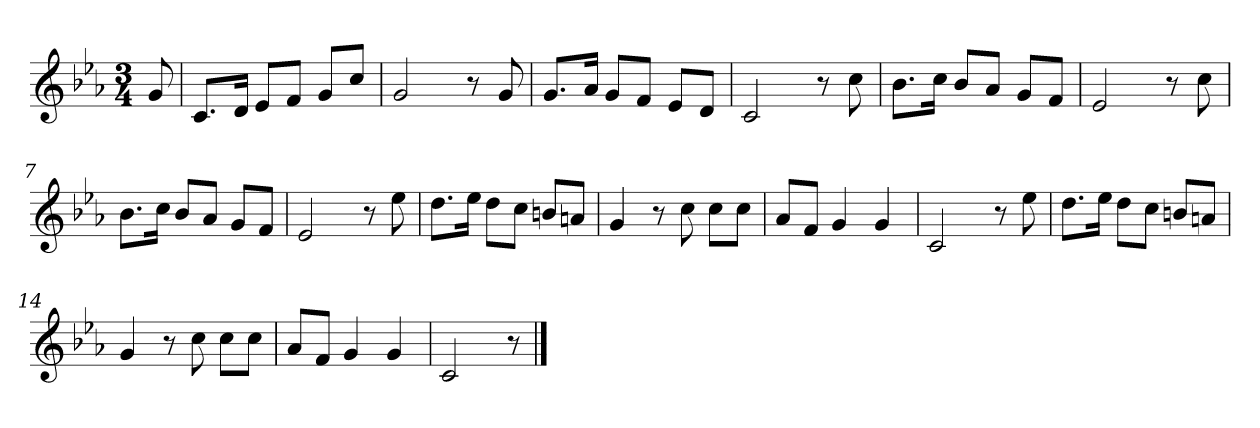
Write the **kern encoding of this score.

**kern
*part1
*staff1
*k[b-e-a-]
*M3/4
*MM120
=
8g
=1
8.cL
16dJk
8e-L
8fJ
8gL
8ccJ
=2
2g
8r
8g
=3
8.gL
16a-Jk
8gL
8fJ
8e-L
8dJ
=4
2c
8r
8cc
=5
8.b-L
16ccJk
8b-L
8a-J
8gL
8fJ
=6
2e-
8r
8cc
=7
8.b-L
16ccJk
8b-L
8a-J
8gL
8fJ
=8
2e-
8r
8ee-
=9
8.ddL
16ee-Jk
8ddL
8ccJ
8bnL
8anJ
=10
4g
8r
8cc
8ccL
8ccJ
=11
8a-L
8fJ
4g
4g
=12
2c
8r
8ee-
=13
8.ddL
16ee-Jk
8ddL
8ccJ
8bnL
8anJ
=14
4g
8r
8cc
8ccL
8ccJ
=15
8a-L
8fJ
4g
4g
=16
2c
8r
==
*-
